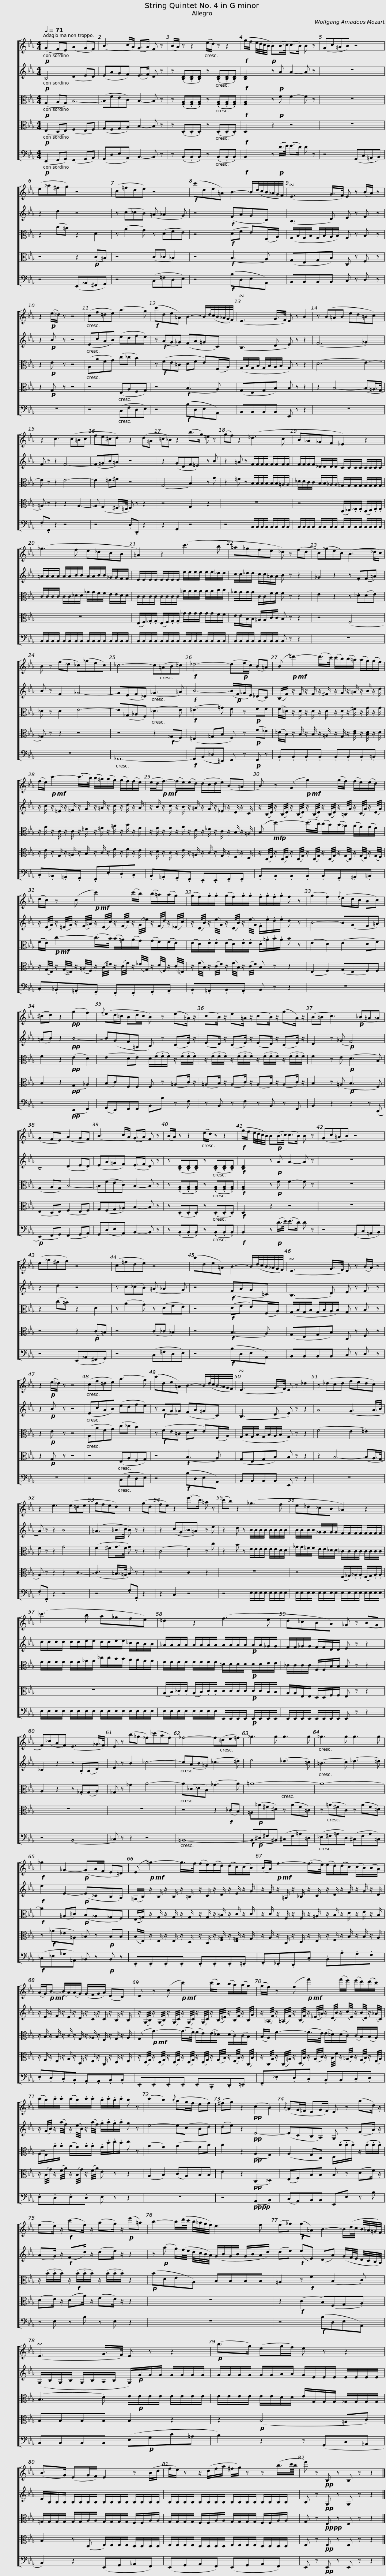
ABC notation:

X:1
%%score [ 1 2 ( 3 4 ) 5 6 ]
L:1/8
Q:1/4=71
M:4/4
I:linebreak $
K:Eb
V:1 treble
V:2 treble
V:3 alto
V:4 alto
V:5 alto
V:6 bass
V:1
!p! (G2 FE) (A2 GF) | (B3 c/A/) (G>A) F z | (B/A/) z z2 ((e/d/)) z z2 |!f! (g/f/ e/4d/4c/4B/4!p! B)(B/>c/) (c>B) B z | (Gc=AB) z4 | %5
 (e_a^fg) z4 |$ (c=fde) z4 |!f! (c'de=A) B2- B/(d/4c/4B/4_A/4G/4F/4) | (!turn!E3 G/>F/) E z (B/A/) z | z2!p! (e/_d/) z z4 | %10
 (cf=de) (a3 g) |!f! (c'de=A) B2- B/d/4(c/4B/4_A/4G/4F/4) |$ (!turn!E3 G/>F/) E z B2 | z (B=AB ed=Bc) | z2 c3 (c=Bc | %15
 fe^cd) z2 (d=A | =c_B) z2 (b>g) =e z | (gf) z2 (_d3 c |$ B_A_GF _E2) z2 | (_g3 f e_dcB | %20
 =A2) z2 (c'3 b | =a_gfe _d) z (fd | c)(_gec) (B3 _d/c/) |$ B z (f_d _c)(_gec) | _c4- c(=AB=c) | %25
!f! _d4- (d!p!e/c/) (B=A) | (B!p!!mf! =d'2-) (d'/>c'/) (c'/b/)(b/=a/) (a/g/)(g/f/) | (f/e/)!p!!mf! c'2- (c'/>b/) (b/=a/)(a/g/) (g/f/)(f/e/) |$ (e/d/!p!!mf!f-) (f/e/)(e/d/) (d/c/d/e/) (B=A | B) z (G!p!!mf! g2) (g/f/) (f/e/)(e/d/) | %30
 (d/c/) z (c!p!!mf! c'2) (c'/b/) (b/=a/)(a/g/) |$ (g/f/).g/.g/ (g/f/).g/.g/ .f/.g/.f/.g/ f z | (g2 f2){f} (ed/c/ Bc) | (^cd) z2!pp! (g2 f2) |{f} (ed/=c/ Bd/c/ B) z (e=A/) z/ | %35
 (cB/) z/ e=A/ z/ (cB/) z/ (gA/) z/ |$ (B=B c3)!p! (_B=A_A) | (G2 FE) (A2 GF) | (B3 c/A/) (G>A) F z | (B/A/) z z2 (e/d/) z z2 | %40
!f! (g/f/ e/4d/4c/4B/4) B!p!(B/>c/) (c>B) B z | (Gc=AB) z4 | (e_a^fg) z4 |$ (c=fde) z4 | (c'de=A) B2- B/(d/4c/4B/4_A/4G/4F/4) | %45
 (!turn!E3 G/>F/) E z (B/A/) z | z2!p! (e/_d/) z z4 | (cf=de) (a3 g) | (c'de=A) B2- B/(d/4c/4B/4_A/4G/4F/4) |$ (!turn!E3 G/>F/) E z _d2 | %50
 z (_dcd fedc) | z2 e3 (e=de | gfed) z2 (gd | fe) z2 (e'>c') =a z | (c'b) z2 (_g3 f |$ %55
 e_d_cB _A2) z2 | (_c'3 b a_gfe) | =d2 z2 (f3 e | d_cBA) _G z (BG | F)(_cAF) (E3 _G/>F/) |$ %60
 E z (b_g _f)(_c'af) | _f4- f(=de=f) | _g3 g g3 g | _g3 g g3 g |!f! _g2 _G2-!p! (GA/F/ E=D) | %65
 (E!p!!mf! =g2-) g/>f/ (f/e/)(e/d/) (d/c/)(c/B/) |$ (B/A/)!p!!mf! f2- (f/>e/) (e/d/)(d/c/) (c/B/)(B/A/) | (A/G/)!p!!mf!B- (B/A/)(A/G/) (G/F/G/A/) (ED) | E z (c!p!!mf! c'2) (c'/b/) (b/a/)(a/g/) |$ (g/f/) z (f!p!!mf! f'2) (f'/e'/) (e'/d'/)(d'/c'/) | %70
 (c'/b/).c'/.c'/ (c'/b/).c'/.c'/ .b/.c'/.b/.c'/ b z | (c'2 b2){b} (ag/f/ ef) | (^fg) z2!pp! (c2 B2) |${B} (AG/=F/ EG/F/) E z (ad/) z/ | (fe/) z/!f! (c'f/) z/ (ag/) z/!p! (e'=a) | %75
 b2- b/(d'/4c'/4 b/4_a/4g/4f/4) e3 f | (f_g)!f! (g=A) B2- B/(d/4c/4 B/4_A/4=G/4F/4) |$ (!turn!E3 G/>F/) E z z2 |!p! (b>g) (eg/f/) e z z2 | (B>G) (EG/F/) E2 z (B/d/ | %80
 f/e/) z z/ (d/f/a/ ^f/g/) z z (b3/4c'/8b/8 | e') z!pp! B, z B, z z2 |] %82
V:2
!p! B,4 (D2 ED) | (EAGF) (E>F) D z | z (.[B,D].[B,D].[B,D]) z (.[B,D].[B,D].[B,D]) |!f! [B,D]2 z!p! A A2- A z | z8 | %5
 z2 d2 z4 |$ z (c_cB) (=A _A2 G) | z4!f! (FAGC) | (B,3 D) E z F z | z2!p! B z z4 | %10
 (EcAB) (edfe) | z!f! (AG_G) (FA=GC) |$ (B,3 D E) z z2 | (F6 _G2) | F z z2 F4- | %15
 (F=GB=A) z4 | z2 (GDF=E) z B | z2 =A z F/F/F/F/ F/F/F/F/ |$ F/F/F/F/ _D/D/D/D/ C/C/C/C/ C/C/C/C/ | =A/A/A/A/ A/A/B/B/ A/A/B/B/ _G/G/F/F/ | %20
 E/E/E/E/ E/E/E/E/ e/e/e/e/ e/e/_d/d/ | c/c/_d/d/ c/c/=A/A/ B z z2 | _G2 z2 z .F(F=A) |$ B z F2 _G4- | G(EF_D) (_G3 =A) | %25
!f! B4- (B/!p!F/_G/E/) (_DC) | (B,/F/) z/ F/ z/ F/ z/ ^F/ z/ G/ z/ =A/ z/ B/ z/ d/ | z/ c/ z/ =E/ z/ =F/ z/ G/ z/ =A/ z/ c/ z/ d/ z/ A/ |$ z/ B/ z/ c/ z/ B/ z/ =A/ z/ G/ z/ _E/ z/ D/ z/ C/ | z/ (B,/4D/4) z/ (B,/4D/4) z/ (B,/4D/4) z/ (B,/4D/4) z/ ((B,/4D/4)) z/ =B,/4G/4 z/ (C/4G/4) z/ (D/4G/4) | %30
 z/ (E/4G/4) z/ (=E/4G/4) z/ (F/4=A/4) z/ (E/4c/4) z/ (F/4c/4) z/ (G/4_e/4) z/ (F/4d/4) z/ (_E/4c/4) |$ z/ (D/4B/4) z/ (e/4G/4) z/ (D/4B/4) z/ (e/4G/4) .F/.e/.d/.e/ d z | B4- B(GF=A) | (=AB) z2!pp! B4- | B(GF=A, B,) z (CE/) z/ | %35
 (ED/) z/ (CE/) z/ (ED/) z/ (CE/) z/ |$ D2 z (_G!p! F4) | B,4 (D2 ED) | (EA=GF) (E>F D) z | z (.[B,D].[B,D].[B,D]) z (.[B,D].[B,D].[B,D]) | %40
!f! [B,D]2 z!p! A A2- A z | z8 | z2 d2 z4 |$ z c(_cB) (=A _A2 G) | z4!f! (FAG=C) | %45
 (B,3 D) E z F z | z2!p! B z z4 | (EcAB) (edfe) | z!f! (AG_G) (FA=GC) |$ (B,3 D E) z z2 | %50
 A4 (G3 A/>B/ | A) z z2 B4 | (=A3 =B/>c/ B) z z2 | z2 (cG_B=A) z e | z2 d z B/B/B/B/ B/B/B/B/ |$ %55
 B/B/B/B/ _G/G/G/G/ F/F/F/F/ F/F/F/F/ | d/d/d/d/ d/d/e/e/ d/d/e/e/ _c/c/B/B/ | _A/A/A/A/ A/A/A/A/ A/A/A/A/!p! A/A/_G/G/ | F/F/_G/G/ F/F/D/D/ E z z2 | _C2 z2 z .B,(B,D) |$ %60
 E z B2 _c4- | c(AB_G) (_c3 =d) | e4 (_d3 =c) | (=B3 c) (_d3 =d) |!f! e2 E2-!p! (E_CB,A,) | %65
 (=G,/B,/) z/ B,/ z/ B,/ z/ =B,/ z/ C/ z/ D/ z/ E/ z/ G/ |$ z/ F/ z/ =A,/ z/ _B,/ z/ C/ z/ D/ z/ F/ z/ G/ z/ D/ | z/ E/ z/ F/ z/ E/ z/ D/ z/ C/ z/ C/ z/ B,/ z/ B,/ | z/ (G,/4B,/4) z/ (G,/4B,/4) z/ (G,/4C/4) z/ (G,/4C/4) z/ (G,/4C/4) z/ (B,/4=E/4) z/ B,/4F/4 z/ B,/4G/4 |$ z/ (_A,/4F/4) z/ (=A,/4F/4) z/ (B,/4F/4) z/ (_E/4=A/4) z/ (D/4B/4) z/ (c/4E/4) z/ (B/4D/4) z/ (_A/4C/4) | %70
 z/ (G/4B/4) z/ (a/4f/4) z/ ((e/4B/4)) z/ (a/4f/4) .g/.a/.g/.a/ g z | e4- e(c Bd) | (de) z2!pp! E4- |$ (ECB,A,) G, z (FA/) z/ | (AG/) z/!f! (Fd/) z/ (de/) z/ z2 | %75
 z!p! (a g/)(f/4e/4 d/4c/4B/4A/4) (G/B/G/B/ G/B/A/d/) | (de)!f! (eE) (DA) (G/F/4E/4 D/4C/4B,/4A,/4) |$ (G,/B,/G,/B,/ G,/B,/A,/B,/ G,/)!p!G/G/G/ G/G/G/G/ | G/G/G/G/ G/G/A/A/ G/E/E/E/ E/E/E/E/ | E/B,/B,/B,/ B,/B,/B,/B,/ B,/B,/B,/B,/ B,/B,/B,/B,/ | %80
 B,/B,/B,/B,/ B,/B,/B,/B,/ B,/B,/B,/B,/ B,/B,/B,/B,/ | B, z!pp! G, z G, z z2 |] %82
V:3
!p! (G,2 A,G,) B,4- | (B,FEC) B,2- B, z | z (.[F,A,].[F,A,].[F,A,]) z (.[F,A,].[F,A,].[F,A,]) |!f! [F,A,]2 z!p! F F2- F z | z8 | %5
 z2 (c=B) z2 D2 |$ z (A2 G) z (DFE) | z4!f! (DF E)(F,/A,/) | (G,/B,/G,/B,/ G,/B,/A,/B,/) G, z B, z | z2!p! E z z4 | %10
 (A,AFG) (c_c B2) | z!f! (FE=C DF E)(F,/A,/) |$ (G,/B,/G,/B,/ G,/B,/A,/B,/ G,) z z2 | (D6 E2-) | E z z2 E4- | %15
 E2 =E^F z4 | (G,4 B,2) z G | z2 =F z B,/B,/B,/B,/ B,/B,/=A,/A,/ |$ _D/D/C/C/ B,/B,/_A,/A,/ _G,/G,/G,/G,/ G,/G,/G,/G,/ | C/C/C/C/ C/C/_D/D/ _G/G/F/F/ E/E/D/D/ | %20
 C/C/C/C/ C/C/C/C/ =A/A/A/A/ A/A/B/B/ | _G/G/G/G/ C/C/F/F/ F z z2 | E2 z2 z ._D(DE) |$ _D z D2 E4- | E(_G,_A,F,) (_D3 E) | %25
!f! (=E3 =G) F z!p! FF | (F/=D/) z/ D/ z/ D/ z/ D/ z/ D/ z/ ^F/ z/ G/ z/ G/ | z/ G/ z/ C/ z/ C/ z/ =E/ z/ =F/ z/ =A/ z/ B/ z/ F/ |$ z/ F/ z/ F/ z/ G/ z/ D/ z/ _E/ z/ C/ z/ B,/ z/ =A,/ | (B,!mf!!p! d2-) (d/>c/) (c/B/)(B/_A/) (A/G/)(G/F/) | %30
 ((F/E/))!p!!mf! c2- (c/>B/) (B/=A/)(A/G/) (G/F/)(F/E/) |$ (E/D/).E/.E/ (E/D/).E/.E/ .D/.=A/.B/.A/ B z | (E2 D2) (E2 DF) | F2 z2!pp! (E2 D2) | (E2 DE) D/(.F/.F/.F/) z/ (.F/.F/.F/) | %35
 z/ (.F/.F/.F/) z/ (.F/.F/.F/) z/ (.F/.F/.F/) z/ (.F/.F/.F/) |$ F2 z E!p! (D3 B,) | (G,2 A,G,) B,4- | B,(FEC) B,2- B, z | z (.[F,A,].[F,A,].[F,A,]) z (.[F,A,].[F,A,].[F,A,]) | %40
!f! [F,A,]2 z!p! F F2- F z | z8 | z2 (c=B) z2 D2 |$ z (A2 G) z (DFE) | z4!f! (DF E)(F,/A,/) | %45
 (G,/B,/G,/B,/ G,/B,/A,/B,/) G, z B, z | z2!p! E z z4 | (A,AFG) (c_c B2) | z!f! (FE=C DF E)(F,/A,/) |$ (G,/B,/G,/B,/ G,/B,/A,/B,/ G,) z z2 | %50
 (F4 E2 =E2) | F z z2 G4 | (F2 ^FG/>F/ G) z z2 | (C4 E2) z c | z2 B z E/E/E/E/ E/E/D/D/ |$ %55
 _G/G/=F/F/ E/E/_D/D/ _C/C/C/C/ C/C/C/C/ | F/F/F/F/ F/F/_G/G/ _c/c/B/B/ A/A/G/G/ | F/F/F/F/ F/F/F/F/ =D/D/D/D/!p! D/D/E/E/ | _C/C/C/C/ F,/F,/B,/B,/ B, z z2 | A,2 z2 z ._G,(G,A,) |$ %60
 _G, z _G2 A4- | A(_C_DB,) (_G3 A) | =A8- | A8- |!f! A2 (=A,=C)!p! (B,_A,_G,F,) | %65
 (E,/=G,/) z/ G,/ z/ G,/ z/ G,/ z/ G,/ z/ =B,/ z/ C/ z/ C/ |$ z/ C/ z/ F,/ z/ F,/ z/ =A,/ z/ B,/ z/ D/ z/ E/ z/ B,/ | z/ B,/ z/ B,/ z/ C/ z/ G,/ z/ _A,/ z/ F,/ z/ G,/ z/ A,/ | (G,!p!!mf! G2-) (G/>F/) (F/E/)(E/_D/) (D/C/)(C/B,/) |$ (B,/A,/) F2- (F/>E/) (E/=D/)(D/C/) (C/B,/)(B,/A,/) | %70
 (A,/G,/).A/.A/ (A/G/).A/.A/ .G/.d/.e/.d/ e z | (A2 G2) (A2 GB) | B2 z2!pp! (A,2 G,2) |$ (A,2 G,D,) E,/(.B/.B/.B/) z/ (.B/.B/.B/) | z/ (.B/.B/.B/) z/!f! (.B/.B/.B/) z/ (.B/.B/.B/) z2 | %75
!p! (BDEA,) B,B,B,B, | =A,2 z!f! F2 (B,2 C) |$ (B,3 D) E/!p!E/E/E/ E/E/E/E/ | E/E/E/E/ E/E/D/D/ E/G,/G,/G,/ _G,/G,/G,/G,/ | =G,/G,/G,/G,/ G,/G,/A,/A,/ G,/G,/G,/G,/ F,/F,/A,/A,/ | %80
 G,/G,/G,/G,/ F,/F,/A,/A,/ G,/G,/G,/G,/ F,/F,/A,/A,/ | G, z!pp!!pp! E, z E, z z2 |] %82
V:4
 x8 | x8 | x8 | x8 | x8 | %5
 x8 |$ x8 | x8 | x8 | x8 | %10
 x8 | x8 |$ x8 | x8 | x8 | %15
 x8 | x8 | x8 |$ x8 | x8 | %20
 x8 | x8 | x8 |$ x8 | x8 | %25
 x8 | x8 | x8 |$ x8 | x8 | %30
 x8 |$ x8 | x8 | x8 | x8 | %35
 x8 |$ x8 | x8 | x8 | x8 | %40
 x8 | x8 | x8 |$ x8 | x8 | %45
 x8 | x8 | x8 | x8 |$ x8 | %50
 x8 | x8 | x8 | x8 | x8 |$ %55
 x8 | x8 | x8 | x8 | x8 |$ %60
 x8 | x8 | x4 x4 | x8 | x8 | %65
 x8 |$ x8 | x8 | x8 |$ x8 | %70
 x8 | x8 | x8 |$ x8 | x8 | %75
 x8 | x8 |$ x8 | x8 | x8 | %80
 x8 | x8 |] %82
V:5
!p! (E,2 D,E,) (F,2 E,F,) | (G,F,G,A,) B,2- B, z | z (.D,.D,.D,) z (.D,.D,.D,) |!f! D,2 z2 z4 | z8 | %5
 z4 z2!p! (C=B,) |$ z4 (C_C _B,2) | z4!f! (B,3 A,) | (G,E,G,B,) C, z F, z | z2!p! G, z z4 | %10
 z4 (E,A,F,G,) | z4!f! (B,3 A,) |$ (G,E,G,B,) B, z z2 | z2 B,4- (B,=A,/>G,/ | =A,) z z2 z2 A,2- | %15
 A, (G,2 ^F,/>=E,/ F,) z z2 | z4 G,2 z2 | z8 |$ z4 (C,/_D,/)._E,/.E,/ (C,/D,/).E,/.E,/ | z8 | %20
 (E,/F,/)._G,/.G,/ (E,/F,/).G,/.G,/ _G/G/G/G/ G/G/F/F/ | E/E/B,/B,/ =A,/A,/C/C/ B, z z2 | z4 (F,4 |$ _G,) z z2 z4 | z4 z2!f! (_G,F,) | %25
 (=E,2 =G,B, F,) z!p! (F_E) | (=D/B,/) z/ B,/ z/ B,/ z/ =A,/ z/ G,/ z/ [CE]/ z/ [B,D]/ z/ D/ | z/ E/ z/ G,/ z/ =A,/ z/ B,/ z/ C/ z/ F/ z/ F/ z/ E/ |$ z/ D/ z/ C/ z/ E/ z/ =A,/ z/ C/ z/ G,/ z/ F,/ z/ E,/ | z/ (D,/4F,/4) z/ (D,/4F,/4) z/ (D,/4G,/4) z/ (D,/4G,/4) z/ (D,/4G,/4) z/ (G,/4D,/4) z/ (G,/4E,/4) z/ (G,/4F,/4) | %30
 z/ (G,/4E,/4) z/ (G,/4=E,/4) z/ (=A,/4F,/4) z/ (B,/4=E/4) z/ (C/4F/4) z/ (_E/4G,/4) z/ (D/4F,/4) z/ (C/4_E,/4) |$ z/ (F/4B,/4) z/ (C/4E/4) z/ (F/4B,/4) z/ (C/4E/4) B, z z2 | (E,2 F,2) (G,E,F,)F, | B,2 z2!pp! (G,2 _A,2) | (B,C)F,F, F, z (=A,C/) z/ | %35
 (=A,B,/) z/ (A,C/) z/ (A,B,/) z/ (A,C/) z/ |$ B,2 z (=A,!p! B,3 F,) | (E,2 D,E,) (F,2 E,F,) | G,(F,G,_A,) B,2- B, z | z (.D,.D,.D,) z (.D,.D,.D,) | %40
!f! D,2 z2 z4 | z8 | z4 z2!p! (C=B,) |$ z4 (C_C _B,2) | z4!f! (B,3 A,) | %45
 (G,E,G,B,) C, z F, z | z2!p! G, z z4 | z4 (E,A,F,G,) | z4!f! (B,3 A,) |$ (G,E,G,B,) B, z z2 | %50
 z2 B,4- (B,A,/>G,/ | A,) z z2 z2 C2- | (C3 =B,/>=A,/ B,) z z2 | z4 C2 z2 | z8 |$ %55
 z4 (F,/_G,/)._A,/.A,/ (F,/G,/).A,/.A,/ | z8 | (A,/B,/)._C/.C/ (A,/B,/).C/.C/ C/C/C/C/!p! C/C/B,/B,/ | A,/A,/E,/E,/ D,/D,/F,/F,/ E, z z2 | z8 |$ %60
 z8 | z4 z2!f! (_CB,) | =A,!p!(=A^F^D) z (AF=C) | z (=A^FC) z (AF=D) | z!f! (_G_E=A,) _B, z!p! B,B, | %65
 (B,/E,/) z/ E,/ z/ E,/ z/ D,/ z/ C,/ z/ [F,_A,]/ z/ [E,=G,]/ z/ G,/ |$ z/ A,/ z/ C,/ z/ D,/ z/ E,/ z/ F,/ z/ B,/ z/ B,/ z/ A,/ | z/ G,/ z/ F,/ z/ A,/ z/ D,/ z/ F,/ z/ C,/ z/ E,/ z/ F,/ | z/ (E,/4G,/4) z/ (E,/4G,/4) z/ (E,/4G,/4) z/ (E,/4G,/4) z/ (E,/4G,/4) z/ (G,/4B,/4) z/ (F,/4B,/4) z/ (C,/4B,/4) |$ z/ C,/4A,/4 z/ (C,/4=A,/4) z/ (D,/4B,/4) z/ (A,/4C/4) z/ B,/4F/4 z/ (_A,/4C/4) z/ (G,/4B,/4) z/ (F,/4A,/4) | %70
 z/ (B,/4G/4) z/ (F/4A/4) z/ (B,/4G/4) z/ (F/4A/4) E z z2 | (A,2 B,2) (CA,)B,B, | E2 z2!pp! (C,2 _D,2) |$ (E,F,)B,B, B, z (DF/) z/ | (DE/) z/ (DA/) z/ (FE/) z/ z2 | %75
 z8 | z2!f! (C2 B,)(F,G,A,) |$ B,B,B,B, B,2 z2 | z2!p! (B,4 =A,C) | B,2 z (D, E,/)E,/E,/E,/ D,/D,/D,/D,/ | %80
 E,/E,/E,/E,/ D,/D,/D,/D,/ E,/E,/E,/E,/ D,/D,/D,/D,/ | E, z!pp! E, z E, z z2 |] %82
V:6
!p! (E,,2 F,,G,,) (F,,2 G,,A,,) | (G,,D,E,A,,) B,,2- B,, z | z (.B,,.B,,.B,,) z (.B,,.B,,.B,,) |!f! B,,2 z!p! (D/>E/) (E>D) D z | z4 (G,,C,=A,,B,,) | %5
 z4 (E,,_A,,^F,,G,,) |$ z4 (C,=F,D,E,) | z4!f! (B,D,E,A,,) | B,,B,,B,,B,, C, z D, z | z8 | %10
 z4 (C,F,D,E,) | z4!f! (B,D,E,A,,) |$ B,,B,,B,,B,, E,, z z2 | z8 | .F,.F,, z2 z4 | %15
 z4 .D,.D,, z2 | z2 G,,2 z4 | z4 B,,/B,,/B,,/B,,/ B,,/B,,/B,,/B,,/ |$ B,,/B,,/B,,/B,,/ B,,/B,,/B,,/B,,/ B,,/B,,/B,,/B,,/ B,,/B,,/B,,/B,,/ | B,,/B,,/B,,/B,,/ B,,/B,,/B,,/B,,/ B,,/B,,/B,,/B,,/ B,,/B,,/B,,/B,,/ | %20
 B,,/B,,/B,,/B,,/ B,,/B,,/B,,/B,,/ B,,/B,,/B,,/B,,/ B,,/B,,/B,,/B,,/ | B,,/B,,/B,,/B,,/ B,,/B,,/B,,/B,,/ B,, z z2 | z8 |$ z8 | _G,,8- | %25
!f! G,,(B,,_D,=E,,) F,, z!p! F,, z | .B,,.B,,.B,,.B,, .B,,.B,,.B,,.=B,, | .C,._B,,.=A,,.G,, .F,,.E,.D,.C, |$ .B,,.=A,,.G,,.F,, .E,,.E,,.F,,.F,, | .B,,.B,,.B,,.B,, .B,,.G,,.=A,,.=B,, | %30
 .C,._B,,.=A,,.G,, .F,,.F,,.G,,.A,, |$ .B,,.=A,,.B,,.A,, B,, z z2 | z8 | z4!pp! (E,,2 F,,2) | (G,,E,,)F,,F,, B,,B, z F, | %35
 z B,, z F, z B,, z F,, |$ B,,2 z2 z2 z (D,, |!p! (E,,2) F,,G,,) (F,,2 G,,A,,) | G,,(D,E,A,,) B,,2- B,, z | z (.B,,.B,,.B,,) z (.B,,.B,,.B,,) | %40
!f! B,,2 z!p! (D/>E/) (E>D) D z | z4 (G,,C,=A,,B,,) | z4 (E,,_A,,^F,,G,,) |$ z4 (C,=F,D,E,) | z4!f! (B,D,E,A,,) | %45
 B,,B,,B,,B,, C, z D, z | z8 | z4 (C,F,D,E,) | z4!f! (B,D,E,A,,) |$ B,,B,,B,,B,, E,, z z2 | %50
 z8 | .F,.F,, z2 z4 | z4 .G,.G,, z2 | z2 C,2 z4 | z4 E,/E,/E,/E,/ E,/E,/E,/E,/ |$ %55
 E,/E,/E,/E,/ E,/E,/E,/E,/ E,/E,/E,/E,/ E,/E,/E,/E,/ | E,/E,/E,/E,/ E,/E,/E,/E,/ E,/E,/E,/E,/ E,/E,/E,/E,/ | E,/E,/E,/E,/ E,/E,/E,/E,/ E,,/E,,/E,,/E,,/!p! E,,/E,,/E,,/E,,/ | E,,/E,,/E,,/E,,/ E,,/E,,/E,,/E,,/ E,, z z2 | z4 (B,,4 |$ %60
 _C,) z z2 z4 | =B,,8- |!f! B,,!p!(^D,^F,^B,,) (^C,F,=A,=D,) | (_E,^F,=A,D,) (^C,F,A,=C,) |!f! (_C,_E,_G,=A,,) _B,, z!p! B,, z | %65
 .E,,.E,,.E,,.E,, .E,,.E,,.E,,.=E,, |$ .F,,._E,,.D,,.C, .B,,.A,.G,.F, | .E,.D,.C,.B,, .A,,.A,,.B,,.B,, | .E,,.E,,.E,,.E,, .E,,.C,,.D,,.=E,, |$ .F,,._E,.D,.C, .B,,B,,.C,.D, | %70
 .E,.D,.E,.D, E, z z2 | z8 | z4!pp!!pp! (A,,2 B,,2) |$ (C,A,,)B,,B,, E,,E, z B, | z E, z B, z E, z2 | %75
 z8 | z4!f! (B,D,E,A,,) |$ B,,B,,B,,B,, (E,!p!G,C=A, | B,2) z2 z (G,,C,=A,, | B,,2) z2 (E,,G,,_A,,F,,) | %80
 (E,,G,,A,,F,,) (E,,G,,A,,F,,) | E,, z!pp! E,, z E,, z z2 |] %82
